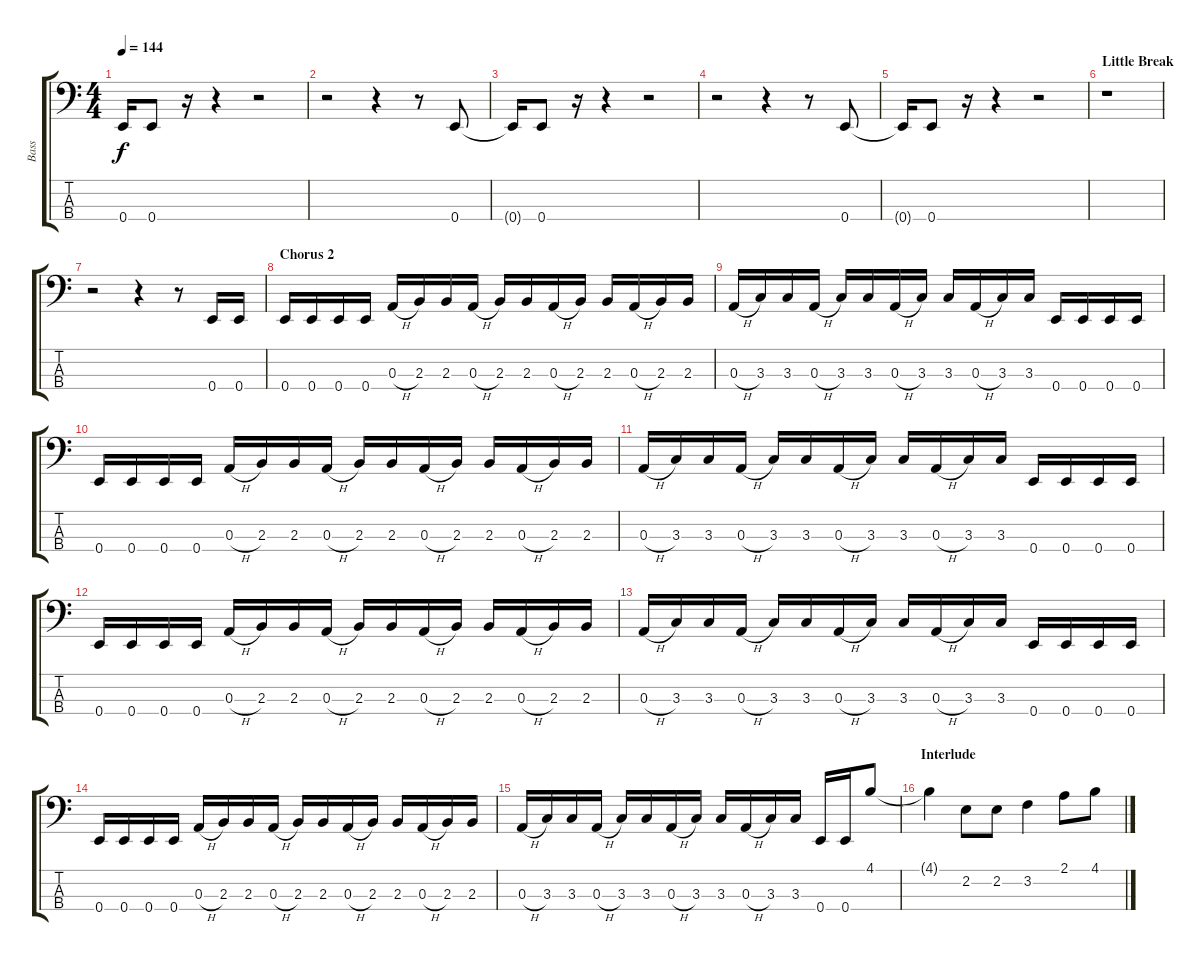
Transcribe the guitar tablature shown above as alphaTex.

\track ("Bass" "Bass") {instrument electricbasspick}
\staff {score tabs}
\tuning (G2 D2 A1 E1) {hide}
\ts (4 4)
\tempo 144
\clef f4
\ks c
0.4{t}.16{dy f} 0.4.8 r.16 r.4 r.2 |
r.2 r.4 r.8 0.4.8 |
0.4{t}.16 0.4.8 r.16 r.4 r.2 |
r.2 r.4 r.8 0.4.8 |
0.4{t}.16 0.4.8 r.16 r.4 r.2 |
\section ("" "Little Break")
r.1 |
r.2 r.4 r.8 0.4.16 0.4.16 |
\section ("" "Chorus 2")
0.4.16 0.4.16 0.4.16 0.4.16 0.3{h}.16 2.3.16 2.3.16 0.3{h}.16 2.3.16 2.3.16 0.3{h}.16 2.3.16 2.3.16 0.3{h}.16 2.3.16 2.3.16 |
0.3{h}.16 3.3.16 3.3.16 0.3{h}.16 3.3.16 3.3.16 0.3{h}.16 3.3.16 3.3.16 0.3{h}.16 3.3.16 3.3.16 0.4.16 0.4.16 0.4.16 0.4.16 |
0.4.16 0.4.16 0.4.16 0.4.16 0.3{h}.16 2.3.16 2.3.16 0.3{h}.16 2.3.16 2.3.16 0.3{h}.16 2.3.16 2.3.16 0.3{h}.16 2.3.16 2.3.16 |
0.3{h}.16 3.3.16 3.3.16 0.3{h}.16 3.3.16 3.3.16 0.3{h}.16 3.3.16 3.3.16 0.3{h}.16 3.3.16 3.3.16 0.4.16 0.4.16 0.4.16 0.4.16 |
0.4.16 0.4.16 0.4.16 0.4.16 0.3{h}.16 2.3.16 2.3.16 0.3{h}.16 2.3.16 2.3.16 0.3{h}.16 2.3.16 2.3.16 0.3{h}.16 2.3.16 2.3.16 |
0.3{h}.16 3.3.16 3.3.16 0.3{h}.16 3.3.16 3.3.16 0.3{h}.16 3.3.16 3.3.16 0.3{h}.16 3.3.16 3.3.16 0.4.16 0.4.16 0.4.16 0.4.16 |
0.4.16 0.4.16 0.4.16 0.4.16 0.3{h}.16 2.3.16 2.3.16 0.3{h}.16 2.3.16 2.3.16 0.3{h}.16 2.3.16 2.3.16 0.3{h}.16 2.3.16 2.3.16 |
0.3{h}.16 3.3.16 3.3.16 0.3{h}.16 3.3.16 3.3.16 0.3{h}.16 3.3.16 3.3.16 0.3{h}.16 3.3.16 3.3.16 0.4.16 0.4.16 4.1.8 |
\section ("" "Interlude")
4.1{t}.4 2.2.8 2.2.8 3.2.4 2.1.8 4.1.8
